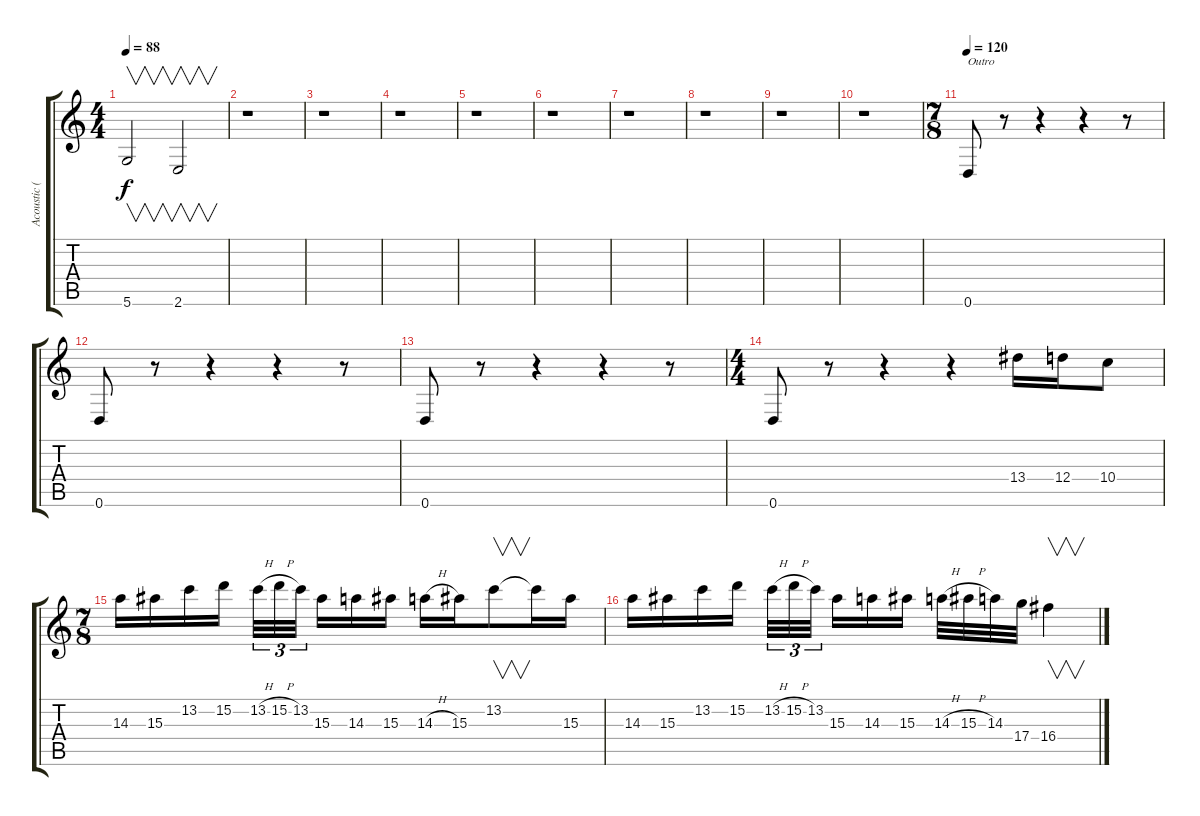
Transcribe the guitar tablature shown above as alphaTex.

\track ("Acoustic (Intro) / Rhythm" "Acoustic (") {instrument acousticguitarsteel}
\staff {score tabs}
\tuning (E4 B3 G3 D3 A2 D2) {hide}
\ts (4 4)
\tempo 88
\clef g2
\ks c
5.6.2{v dy f} 2.6.2{v} |
r.1 |
r.1 |
r.1 |
r.1 |
r.1 |
r.1 |
r.1 |
r.1 |
r.1 |
\ts (7 8)
\tempo 120
0.6.8{txt "Outro"} r.8 r.4 r.4 r.8 |
0.6.8 r.8 r.4 r.4 r.8 |
0.6.8 r.8 r.4 r.4 r.8 |
\ts (4 4)
0.6.8 r.8 r.4 r.4 13.4.16 12.4.16 10.4.8 |
\ts (7 8)
14.3.16 15.3.16 13.2.16 15.2.16 13.2{h}.32{tu (3 2)} 15.2{h}.32{tu (3 2)} 13.2.32{tu (3 2)} 15.3.16 14.3.16 15.3.16 14.3{h}.16 15.3.16 13.2.8{v} 13.2{t}.16 15.3.16 |
14.3.16 15.3.16 13.2.16 15.2.16 13.2{h}.32{tu (3 2)} 15.2{h}.32{tu (3 2)} 13.2.32{tu (3 2)} 15.3.16 14.3.16 15.3.16 14.3{h}.32 15.3{h}.32 14.3.32 17.4.32 16.4.4{v}
